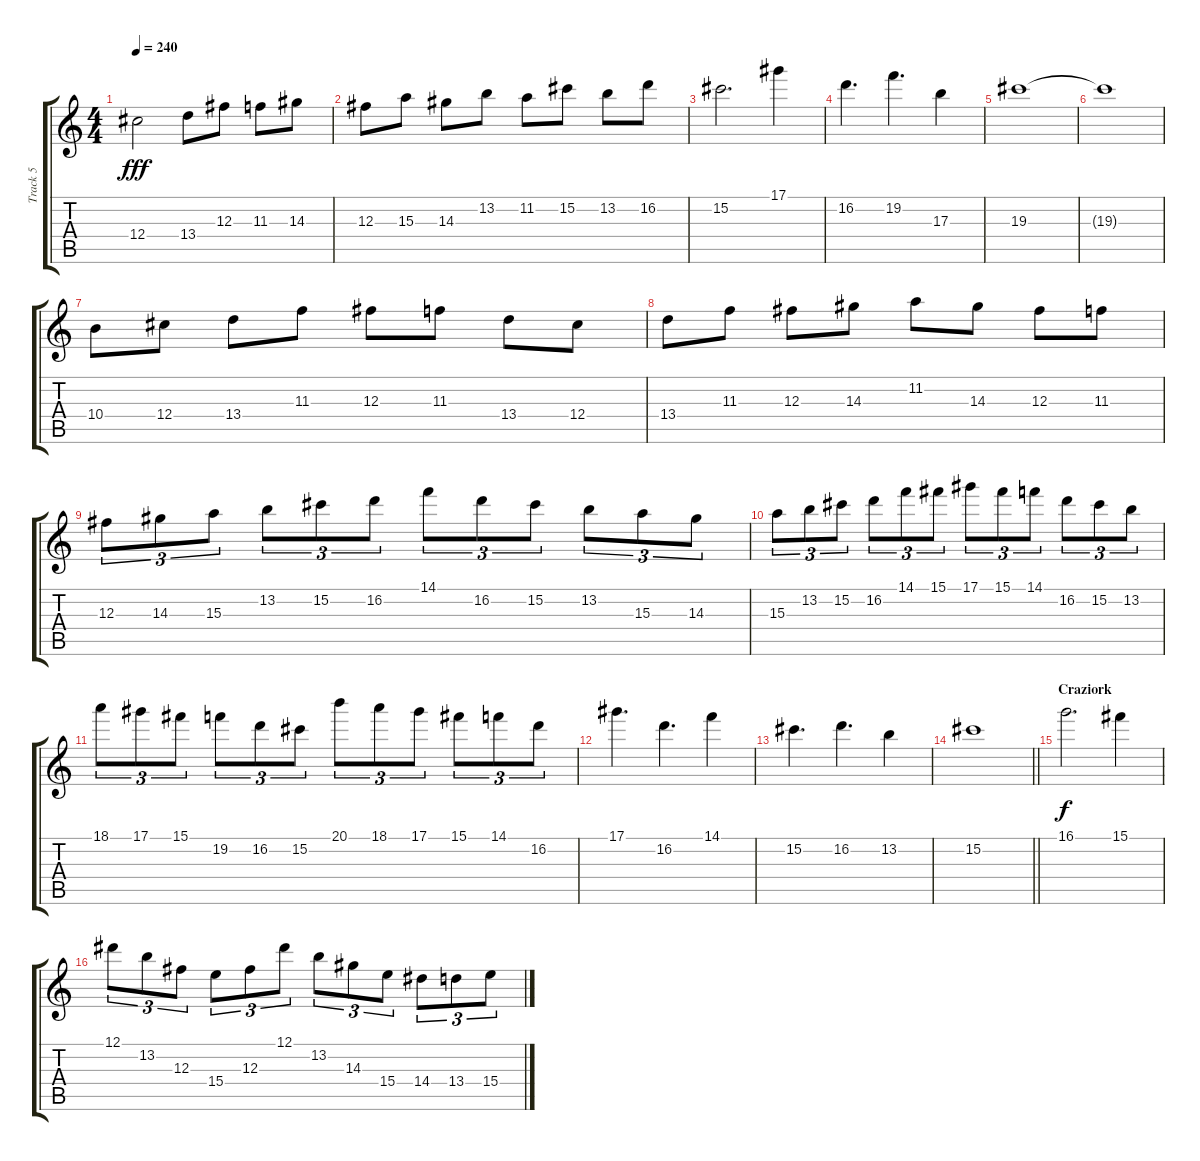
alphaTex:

\track ("Track 5" "Track 5") {instrument overdrivenguitar}
\staff {score tabs}
\tuning (Eb4 Bb3 Gb3 Db3 Ab2 Db2) {hide}
\ts (4 4)
\tempo 240
\clef g2
\ks c
12.4.2{dy fff} 13.4.8 12.3.8 11.3.8 14.3.8 |
12.3.8 15.3.8 14.3.8 13.2.8 11.2.8 15.2.8 13.2.8 16.2.8 |
15.2.2{d} 17.1.4 |
16.2.4{d} 19.2.4{d} 17.3.4 |
19.3.1 |
19.3{t}.1 |
10.4.8 12.4.8 13.4.8 11.3.8 12.3.8 11.3.8 13.4.8 12.4.8 |
13.4.8 11.3.8 12.3.8 14.3.8 11.2.8 14.3.8 12.3.8 11.3.8 |
12.3.8{tu (3 2)} 14.3.8{tu (3 2)} 15.3.8{tu (3 2)} 13.2.8{tu (3 2)} 15.2.8{tu (3 2)} 16.2.8{tu (3 2)} 14.1.8{tu (3 2)} 16.2.8{tu (3 2)} 15.2.8{tu (3 2)} 13.2.8{tu (3 2)} 15.3.8{tu (3 2)} 14.3.8{tu (3 2)} |
15.3.8{tu (3 2)} 13.2.8{tu (3 2)} 15.2.8{tu (3 2)} 16.2.8{tu (3 2)} 14.1.8{tu (3 2)} 15.1.8{tu (3 2)} 17.1.8{tu (3 2)} 15.1.8{tu (3 2)} 14.1.8{tu (3 2)} 16.2.8{tu (3 2)} 15.2.8{tu (3 2)} 13.2.8{tu (3 2)} |
18.1.8{tu (3 2)} 17.1.8{tu (3 2)} 15.1.8{tu (3 2)} 19.2.8{tu (3 2)} 16.2.8{tu (3 2)} 15.2.8{tu (3 2)} 20.1.8{tu (3 2)} 18.1.8{tu (3 2)} 17.1.8{tu (3 2)} 15.1.8{tu (3 2)} 14.1.8{tu (3 2)} 16.2.8{tu (3 2)} |
17.1.4{d} 16.2.4{d} 14.1.4 |
15.2.4{d} 16.2.4{d} 13.2.4 |
\barLineRight lightlight
15.2.1 |
\section ("" "Craziork")
16.1.2{d dy f} 15.1.4 |
12.1.8{tu (3 2)} 13.2.8{tu (3 2)} 12.3.8{tu (3 2)} 15.4.8{tu (3 2)} 12.3.8{tu (3 2)} 12.1.8{tu (3 2)} 13.2.8{tu (3 2)} 14.3.8{tu (3 2)} 15.4.8{tu (3 2)} 14.4.8{tu (3 2)} 13.4.8{tu (3 2)} 15.4.8{tu (3 2)}
